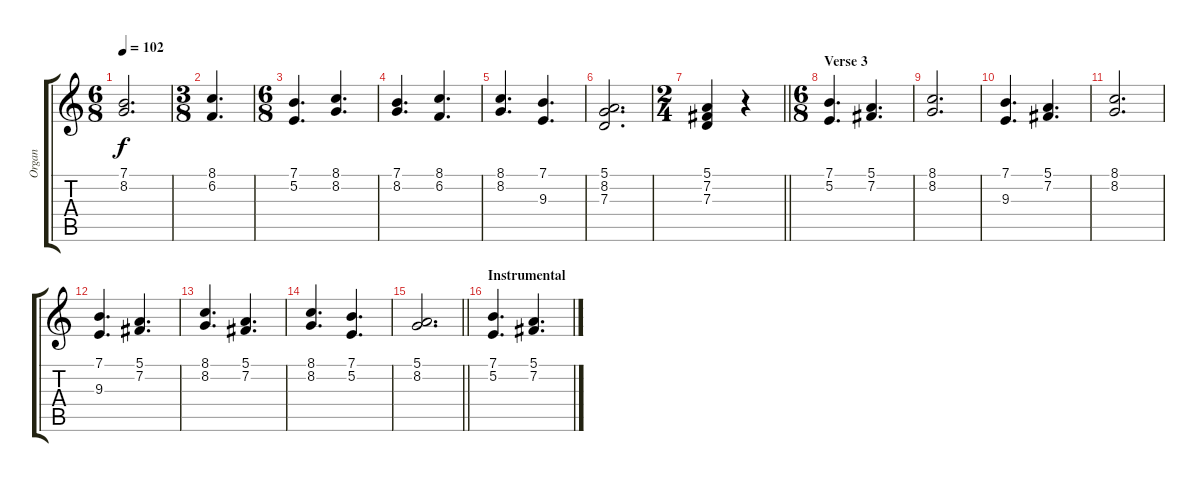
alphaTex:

\track ("Organ" "Organ") {instrument drawbarorgan}
\staff {score tabs}
\tuning (E4 B3 G3 D3 A2 E2) {hide}
\ts (6 8)
\tempo 102
\clef g2
\ks c
(7.1 8.2).2{d dy f} |
\ts (3 8)
(8.1 6.2).4{d} |
\ts (6 8)
(7.1 5.2).4{d} (8.1 8.2).4{d} |
(7.1 8.2).4{d} (8.1 6.2).4{d} |
(8.1 8.2).4{d} (7.1 9.3).4{d} |
(5.1 8.2 7.3).2{d} |
\ts (2 4)
\barLineRight lightlight
(5.1 7.2 7.3).4 r.4 |
\ts (6 8)
\section ("" "Verse 3")
(7.1 5.2).4{d} (5.1 7.2).4{d} |
(8.1 8.2).2{d} |
(7.1 9.3).4{d} (5.1 7.2).4{d} |
(8.1 8.2).2{d} |
(7.1 9.3).4{d} (5.1 7.2).4{d} |
(8.1 8.2).4{d} (5.1 7.2).4{d} |
(8.1 8.2).4{d} (7.1 5.2).4{d} |
\barLineRight lightlight
(5.1 8.2).2{d} |
\section ("" "Instrumental")
(7.1 5.2).4{d} (5.1 7.2).4{d}
